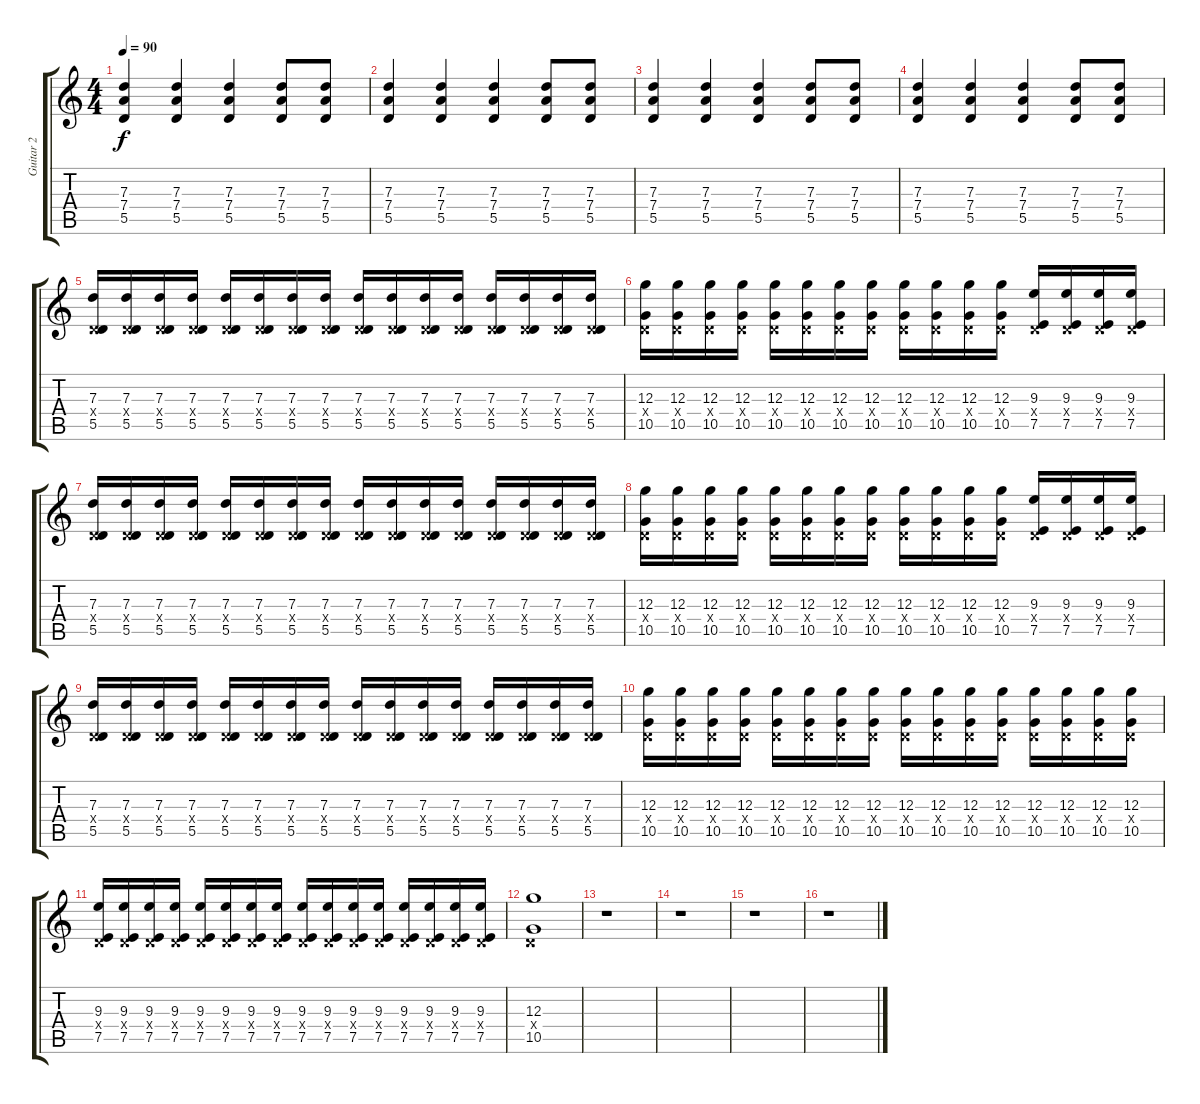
\track ("Guitar 2" "Guitar 2") {instrument overdrivenguitar}
\staff {score tabs}
\tuning (E4 B3 G3 D3 A2 D2) {hide}
\ts (4 4)
\tempo 90
\clef g2
\ks c
(7.3 7.4 5.5).4{dy f instrument distortionguitar} (7.3 7.4 5.5).4 (7.3 7.4 5.5).4 (7.3 7.4 5.5).8 (7.3 7.4 5.5).8 |
(7.3 7.4 5.5).4 (7.3 7.4 5.5).4 (7.3 7.4 5.5).4 (7.3 7.4 5.5).8 (7.3 7.4 5.5).8 |
(7.3 7.4 5.5).4 (7.3 7.4 5.5).4 (7.3 7.4 5.5).4 (7.3 7.4 5.5).8 (7.3 7.4 5.5).8 |
(7.3 7.4 5.5).4 (7.3 7.4 5.5).4 (7.3 7.4 5.5).4 (7.3 7.4 5.5).8 (7.3 7.4 5.5).8 |
(7.3 0.4{x} 5.5).16 (7.3 0.4{x} 5.5).16 (7.3 0.4{x} 5.5).16 (7.3 0.4{x} 5.5).16 (7.3 0.4{x} 5.5).16 (7.3 0.4{x} 5.5).16 (7.3 0.4{x} 5.5).16 (7.3 0.4{x} 5.5).16 (7.3 0.4{x} 5.5).16 (7.3 0.4{x} 5.5).16 (7.3 0.4{x} 5.5).16 (7.3 0.4{x} 5.5).16 (7.3 0.4{x} 5.5).16 (7.3 0.4{x} 5.5).16 (7.3 0.4{x} 5.5).16 (7.3 0.4{x} 5.5).16 |
(12.3 0.4{x} 10.5).16 (12.3 0.4{x} 10.5).16 (12.3 0.4{x} 10.5).16 (12.3 0.4{x} 10.5).16 (12.3 0.4{x} 10.5).16 (12.3 0.4{x} 10.5).16 (12.3 0.4{x} 10.5).16 (12.3 0.4{x} 10.5).16 (12.3 0.4{x} 10.5).16 (12.3 0.4{x} 10.5).16 (12.3 0.4{x} 10.5).16 (12.3 0.4{x} 10.5).16 (9.3 0.4{x} 7.5).16 (9.3 0.4{x} 7.5).16 (9.3 0.4{x} 7.5).16 (9.3 0.4{x} 7.5).16 |
(7.3 0.4{x} 5.5).16 (7.3 0.4{x} 5.5).16 (7.3 0.4{x} 5.5).16 (7.3 0.4{x} 5.5).16 (7.3 0.4{x} 5.5).16 (7.3 0.4{x} 5.5).16 (7.3 0.4{x} 5.5).16 (7.3 0.4{x} 5.5).16 (7.3 0.4{x} 5.5).16 (7.3 0.4{x} 5.5).16 (7.3 0.4{x} 5.5).16 (7.3 0.4{x} 5.5).16 (7.3 0.4{x} 5.5).16 (7.3 0.4{x} 5.5).16 (7.3 0.4{x} 5.5).16 (7.3 0.4{x} 5.5).16 |
(12.3 0.4{x} 10.5).16 (12.3 0.4{x} 10.5).16 (12.3 0.4{x} 10.5).16 (12.3 0.4{x} 10.5).16 (12.3 0.4{x} 10.5).16 (12.3 0.4{x} 10.5).16 (12.3 0.4{x} 10.5).16 (12.3 0.4{x} 10.5).16 (12.3 0.4{x} 10.5).16 (12.3 0.4{x} 10.5).16 (12.3 0.4{x} 10.5).16 (12.3 0.4{x} 10.5).16 (9.3 0.4{x} 7.5).16 (9.3 0.4{x} 7.5).16 (9.3 0.4{x} 7.5).16 (9.3 0.4{x} 7.5).16 |
(7.3 0.4{x} 5.5).16 (7.3 0.4{x} 5.5).16 (7.3 0.4{x} 5.5).16 (7.3 0.4{x} 5.5).16 (7.3 0.4{x} 5.5).16 (7.3 0.4{x} 5.5).16 (7.3 0.4{x} 5.5).16 (7.3 0.4{x} 5.5).16 (7.3 0.4{x} 5.5).16 (7.3 0.4{x} 5.5).16 (7.3 0.4{x} 5.5).16 (7.3 0.4{x} 5.5).16 (7.3 0.4{x} 5.5).16 (7.3 0.4{x} 5.5).16 (7.3 0.4{x} 5.5).16 (7.3 0.4{x} 5.5).16 |
(12.3 0.4{x} 10.5).16 (12.3 0.4{x} 10.5).16 (12.3 0.4{x} 10.5).16 (12.3 0.4{x} 10.5).16 (12.3 0.4{x} 10.5).16 (12.3 0.4{x} 10.5).16 (12.3 0.4{x} 10.5).16 (12.3 0.4{x} 10.5).16 (12.3 0.4{x} 10.5).16 (12.3 0.4{x} 10.5).16 (12.3 0.4{x} 10.5).16 (12.3 0.4{x} 10.5).16 (12.3 0.4{x} 10.5).16 (12.3 0.4{x} 10.5).16 (12.3 0.4{x} 10.5).16 (12.3 0.4{x} 10.5).16 |
(9.3 0.4{x} 7.5).16 (9.3 0.4{x} 7.5).16 (9.3 0.4{x} 7.5).16 (9.3 0.4{x} 7.5).16 (9.3 0.4{x} 7.5).16 (9.3 0.4{x} 7.5).16 (9.3 0.4{x} 7.5).16 (9.3 0.4{x} 7.5).16 (9.3 0.4{x} 7.5).16 (9.3 0.4{x} 7.5).16 (9.3 0.4{x} 7.5).16 (9.3 0.4{x} 7.5).16 (9.3 0.4{x} 7.5).16 (9.3 0.4{x} 7.5).16 (9.3 0.4{x} 7.5).16 (9.3 0.4{x} 7.5).16 |
(12.3 0.4{x} 10.5).1 |
r.1 |
r.1 |
r.1 |
r.1
